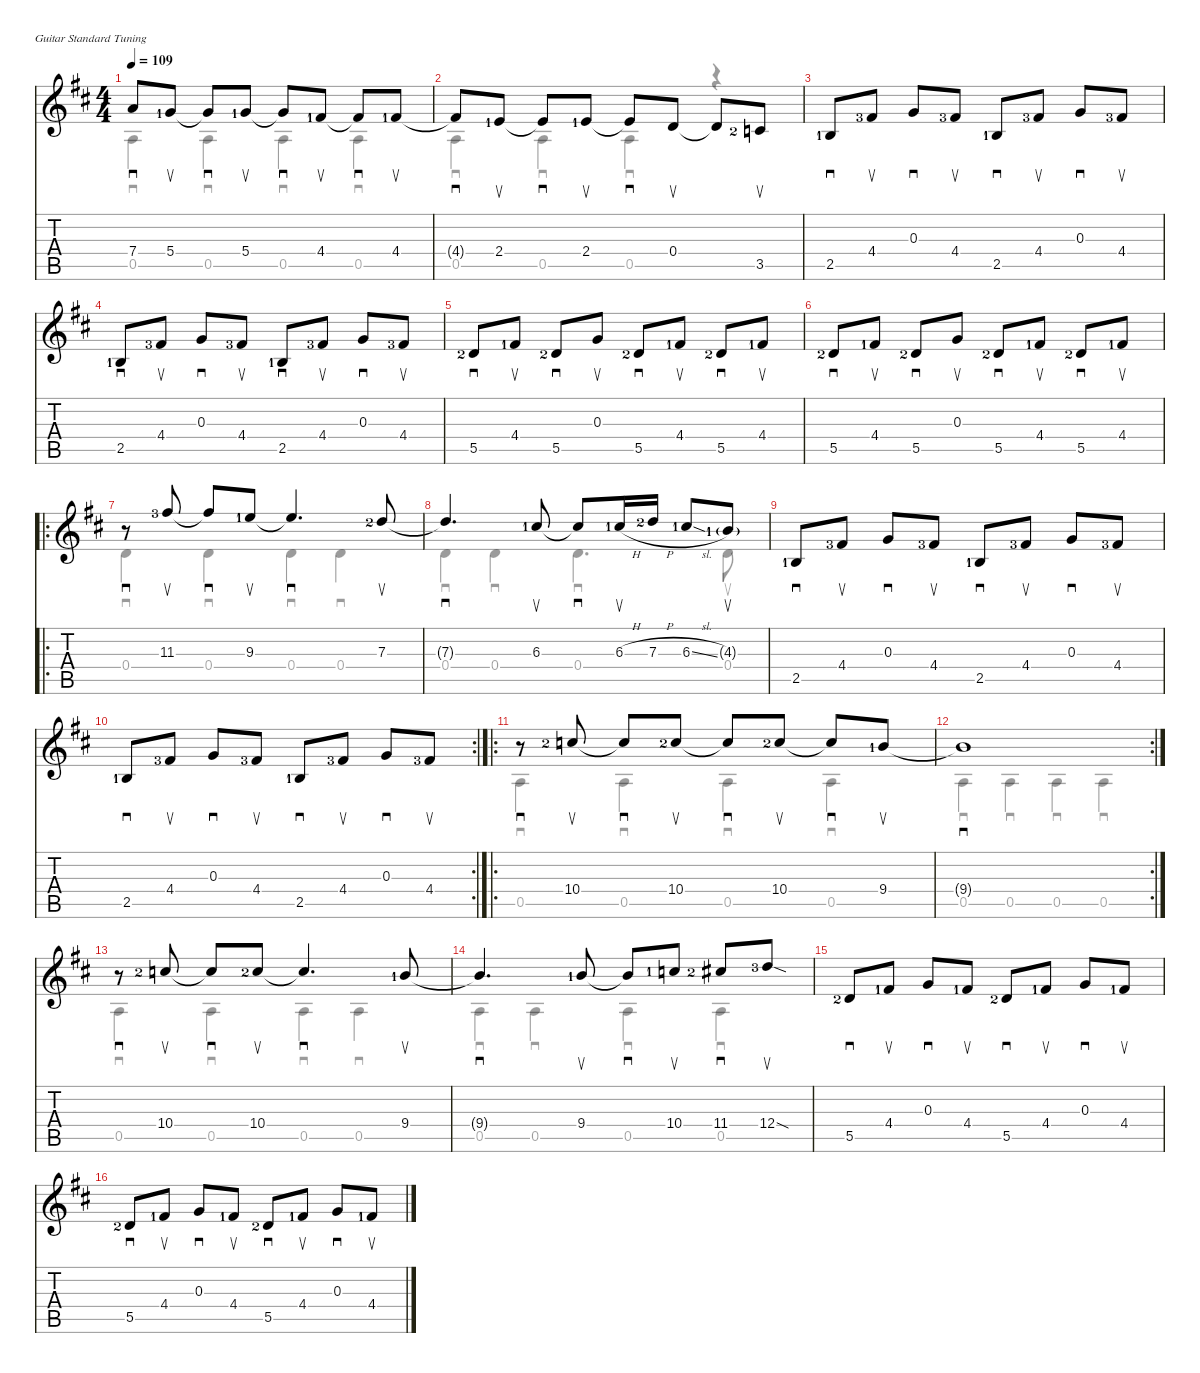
\defaultSystemsLayout 4
\hideDynamics
\bracketExtendMode nobrackets
\singleTrackTrackNamePolicy hidden
\multiTrackTrackNamePolicy hidden
\firstSystemTrackNameOrientation horizontal
\otherSystemsTrackNameOrientation horizontal
\track ("Gtr. acoustic" "E-Gt") {instrument overdrivenguitar}
\staff {score tabs}
\tuning (E4 B3 G3 D3 A2 E2)
\voice
\ts (4 4)
\tempo 109
\clef g2
\ks d
7.4{t}.8{sd dy mf} 5.4{lf 2}.8{su} 5.4{t}.8{sd} 5.4{lf 2}.8{su} 5.4{t}.8{sd} 4.4{lf 2}.8{su} 4.4{t}.8{sd} 4.4{lf 2}.8{su} |
4.4{t}.8{sd} 2.4{lf 2}.8{su} 2.4{t}.8{sd} 2.4{lf 2}.8{su} 2.4{t}.8{sd} 0.4.8{su} 0.4{t}.8 3.5{lf 3}.8{su} |
2.5{lf 2}.8{sd} 4.4{lf 4}.8{su} 0.3.8{sd} 4.4{lf 4}.8{su} 2.5{lf 2}.8{sd} 4.4{lf 4}.8{su} 0.3.8{sd} 4.4{lf 4}.8{su} |
2.5{lf 2}.8{sd} 4.4{lf 4}.8{su} 0.3.8{sd} 4.4{lf 4}.8{su} 2.5{lf 2}.8{sd} 4.4{lf 4}.8{su} 0.3.8{sd} 4.4{lf 4}.8{su} |
5.5{lf 3}.8{sd} 4.4{lf 2}.8{su} 5.5{lf 3}.8{sd} 0.3.8{su} 5.5{lf 3}.8{sd} 4.4{lf 2}.8{su} 5.5{lf 3}.8{sd} 4.4{lf 2}.8{su} |
5.5{lf 3}.8{sd} 4.4{lf 2}.8{su} 5.5{lf 3}.8{sd} 0.3.8{su} 5.5{lf 3}.8{sd} 4.4{lf 2}.8{su} 5.5{lf 3}.8{sd} 4.4{lf 2}.8{su} |
\ro
r.8{sd} 11.3{lf 4}.8{su} 11.3{t}.8{sd} 9.3{lf 2}.8{su} 9.3{t}.4{d sd} 7.3{lf 3}.8{su} |
7.3{t}.4{d sd} 6.3{lf 2}.8{su} 6.3{t}.8{sd} 6.3{h lf 2}.16{su} 7.3{h lf 3}.16 6.3{sl lf 2}.8 4.3{g lf 2}.8{su} |
2.5{lf 2}.8{sd} 4.4{lf 4}.8{su} 0.3.8{sd} 4.4{lf 4}.8{su} 2.5{lf 2}.8{sd} 4.4{lf 4}.8{su} 0.3.8{sd} 4.4{lf 4}.8{su} |
\rc 2
2.5{lf 2}.8{sd} 4.4{lf 4}.8{su} 0.3.8{sd} 4.4{lf 4}.8{su} 2.5{lf 2}.8{sd} 4.4{lf 4}.8{su} 0.3.8{sd} 4.4{lf 4}.8{su} |
\ro
r.8{sd} 10.4{lf 3}.8{su} 10.4{t}.8{sd} 10.4{lf 3}.8{su} 10.4{t}.8{sd} 10.4{lf 3}.8{su} 10.4{t}.8{sd} 9.4{lf 2}.8{su} |
\rc 2
9.4{t}.1{sd} |
r.8{sd} 10.4{lf 3}.8{su} 10.4{t}.8{sd} 10.4{lf 3}.8{su} 10.4{t}.4{d sd} 9.4{lf 2}.8{su} |
9.4{t}.4{d sd} 9.4{lf 2}.8{su} 9.4{t}.8{sd} 10.4{lf 2}.8{su} 11.4{lf 3}.8{sd} 12.4{sod lf 4}.8{su} |
5.5{lf 3}.8{sd} 4.4{lf 2}.8{su} 0.3.8{sd} 4.4{lf 2}.8{su} 5.5{lf 3}.8{sd} 4.4{lf 2}.8{su} 0.3.8{sd} 4.4{lf 2}.8{su} |
5.5{lf 3}.8{sd} 4.4{lf 2}.8{su} 0.3.8{sd} 4.4{lf 2}.8{su} 5.5{lf 3}.8{sd} 4.4{lf 2}.8{su} 0.3.8{sd} 4.4{lf 2}.8{su}
\voice
\clef g2
\ottava regular
\simile none
\ks d
0.5.4{sd dy mf} 0.5.4{sd} 0.5.4{sd} 0.5.4{sd} |
0.5.4{sd} 0.5.4{sd} 0.5.4{sd} r.4 |
|
|
|
|
0.4.4{sd} 0.4.4{sd} 0.4.4{sd} 0.4.4{sd} |
0.4.4{sd} 0.4.4{sd} 0.4.4{d sd} 0.4.8{su} |
|
|
0.5.4{sd} 0.5.4{sd} 0.5.4{sd} 0.5.4{sd} |
0.5.4{sd} 0.5.4{sd} 0.5.4{sd} 0.5.4{sd} |
0.5.4{sd} 0.5.4{sd} 0.5.4{sd} 0.5.4{sd} |
0.5.4{sd} 0.5.4{sd} 0.5.4{sd} 0.5.4{sd} |
|
